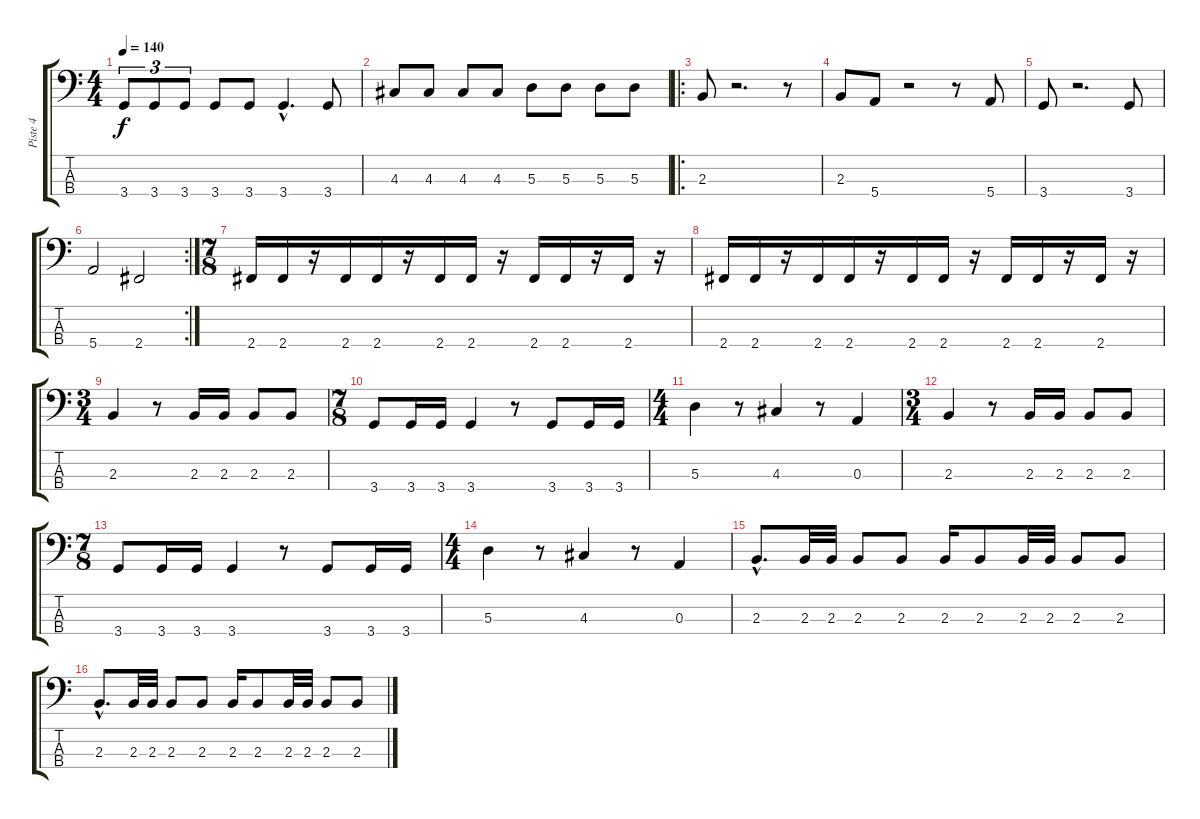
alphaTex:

\track ("Piste 4" "Piste 4") {instrument electricbasspick}
\staff {score tabs}
\tuning (G2 D2 A1 E1) {hide}
\ts (4 4)
\tempo 140
\clef f4
\ks c
3.4.8{tu (3 2) dy f} 3.4.8{tu (3 2)} 3.4.8{tu (3 2)} 3.4.8 3.4.8 3.4{hac}.4{d} 3.4.8 |
4.3.8 4.3.8 4.3.8 4.3.8 5.3.8 5.3.8 5.3.8 5.3.8 |
\ro
2.3.8 r.2{d} r.8 |
2.3.8 5.4.8 r.2 r.8 5.4.8 |
3.4.8 r.2{d} 3.4.8 |
\rc 2
5.4.2 2.4.2 |
\ts (7 8)
2.4.16 2.4.16 r.16 2.4.16 2.4.16 r.16 2.4.16 2.4.16 r.16 2.4.16 2.4.16 r.16 2.4.16 r.16 |
2.4.16 2.4.16 r.16 2.4.16 2.4.16 r.16 2.4.16 2.4.16 r.16 2.4.16 2.4.16 r.16 2.4.16 r.16 |
\ts (3 4)
2.3.4 r.8 2.3.16 2.3.16 2.3.8 2.3.8 |
\ts (7 8)
3.4.8 3.4.16 3.4.16 3.4.4 r.8 3.4.8 3.4.16 3.4.16 |
\ts (4 4)
5.3.4 r.8 4.3.4 r.8 0.3.4 |
\ts (3 4)
2.3.4 r.8 2.3.16 2.3.16 2.3.8 2.3.8 |
\ts (7 8)
3.4.8 3.4.16 3.4.16 3.4.4 r.8 3.4.8 3.4.16 3.4.16 |
\ts (4 4)
5.3.4 r.8 4.3.4 r.8 0.3.4 |
2.3{hac}.8{d} 2.3.32 2.3.32 2.3.8 2.3.8 2.3.16 2.3.8 2.3.32 2.3.32 2.3.8 2.3.8 |
2.3{hac}.8{d} 2.3.32 2.3.32 2.3.8 2.3.8 2.3.16 2.3.8 2.3.32 2.3.32 2.3.8 2.3.8
